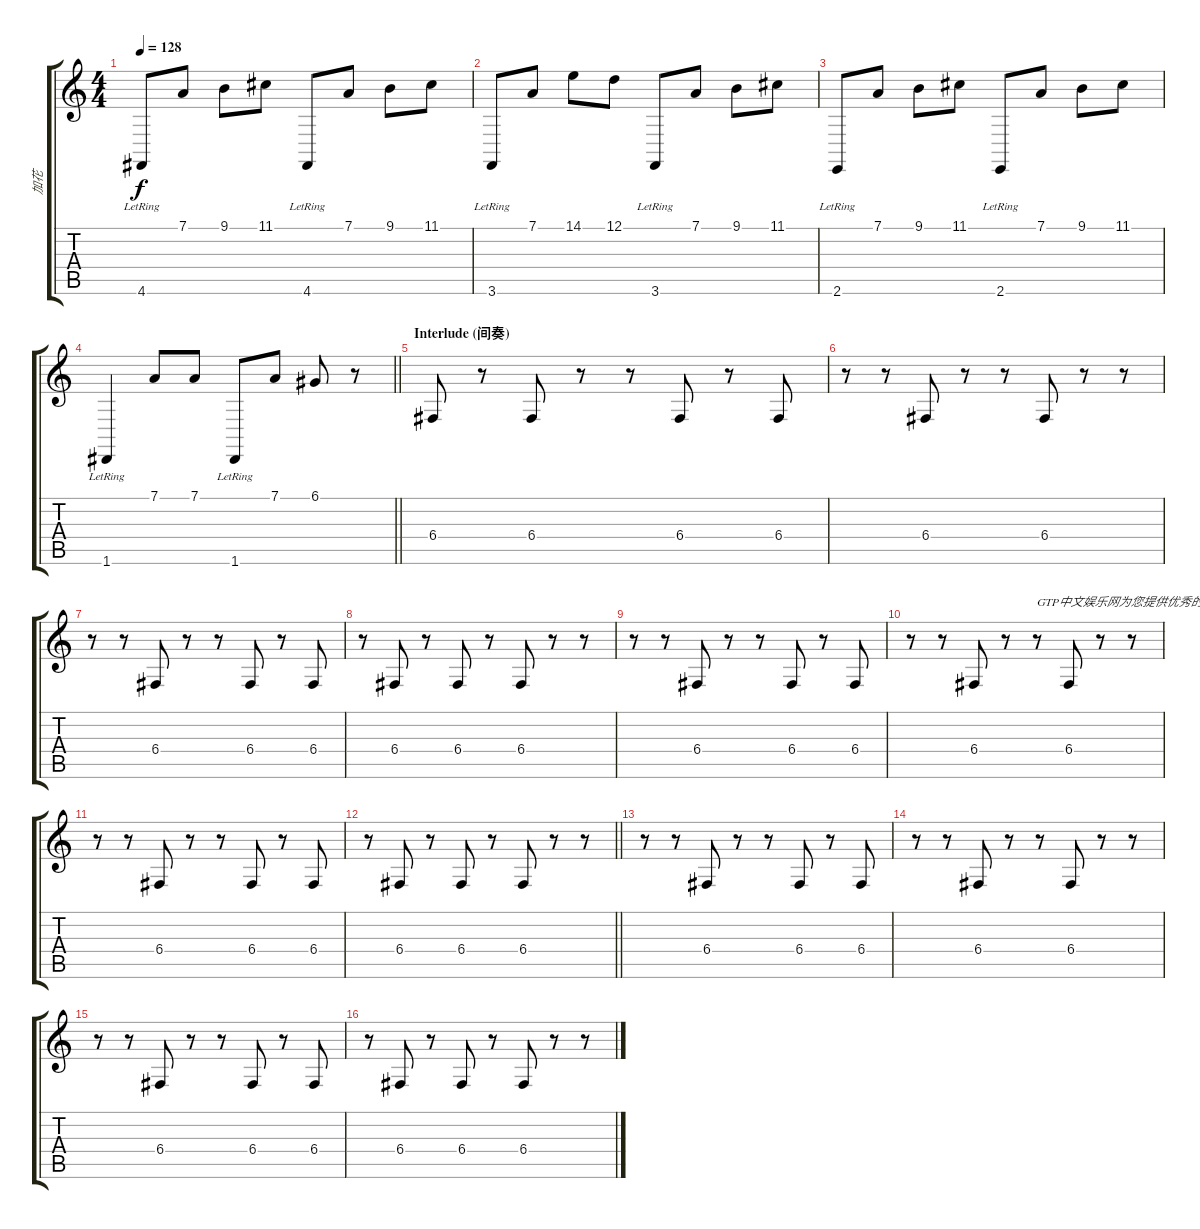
\track ("加花" "加花") {instrument acousticgrandpiano}
\staff {score tabs}
\tuning (D4 A3 F3 C3 G2 D2) {hide}
\ts (4 4)
\tempo 128
\clef g2
\ks c
4.6{lr}.8{dy f} 7.1.8 9.1.8 11.1.8 4.6{lr}.8 7.1.8 9.1.8 11.1.8 |
3.6{lr}.8 7.1.8 14.1.8 12.1.8 3.6{lr}.8 7.1.8 9.1.8 11.1.8 |
2.6{lr}.8 7.1.8 9.1.8 11.1.8 2.6{lr}.8 7.1.8 9.1.8 11.1.8 |
\barLineRight lightlight
1.6{lr}.4 7.1.8 7.1.8 1.6{lr}.8 7.1.8 6.1.8 r.8 |
\section ("" "Interlude (间奏)")
6.4.8{volume 10} r.8 6.4.8 r.8 r.8 6.4.8 r.8 6.4.8 |
r.8 r.8 6.4.8 r.8 r.8 6.4.8 r.8 r.8 |
r.8 r.8 6.4.8 r.8 r.8 6.4.8 r.8 6.4.8 |
r.8 6.4.8 r.8 6.4.8 r.8 6.4.8 r.8 r.8 |
r.8 r.8 6.4.8 r.8 r.8 6.4.8 r.8 6.4.8 |
r.8 r.8 6.4.8 r.8 r.8{txt "GTP中文娱乐网为您提供优秀的谱子"} 6.4.8 r.8 r.8 |
r.8 r.8 6.4.8 r.8 r.8 6.4.8 r.8 6.4.8 |
\barLineRight lightlight
r.8 6.4.8 r.8 6.4.8 r.8 6.4.8 r.8 r.8 |
r.8 r.8 6.4.8 r.8 r.8 6.4.8 r.8 6.4.8 |
r.8 r.8 6.4.8 r.8 r.8 6.4.8 r.8 r.8 |
r.8 r.8 6.4.8 r.8 r.8 6.4.8 r.8 6.4.8 |
r.8 6.4.8 r.8 6.4.8 r.8 6.4.8 r.8 r.8
